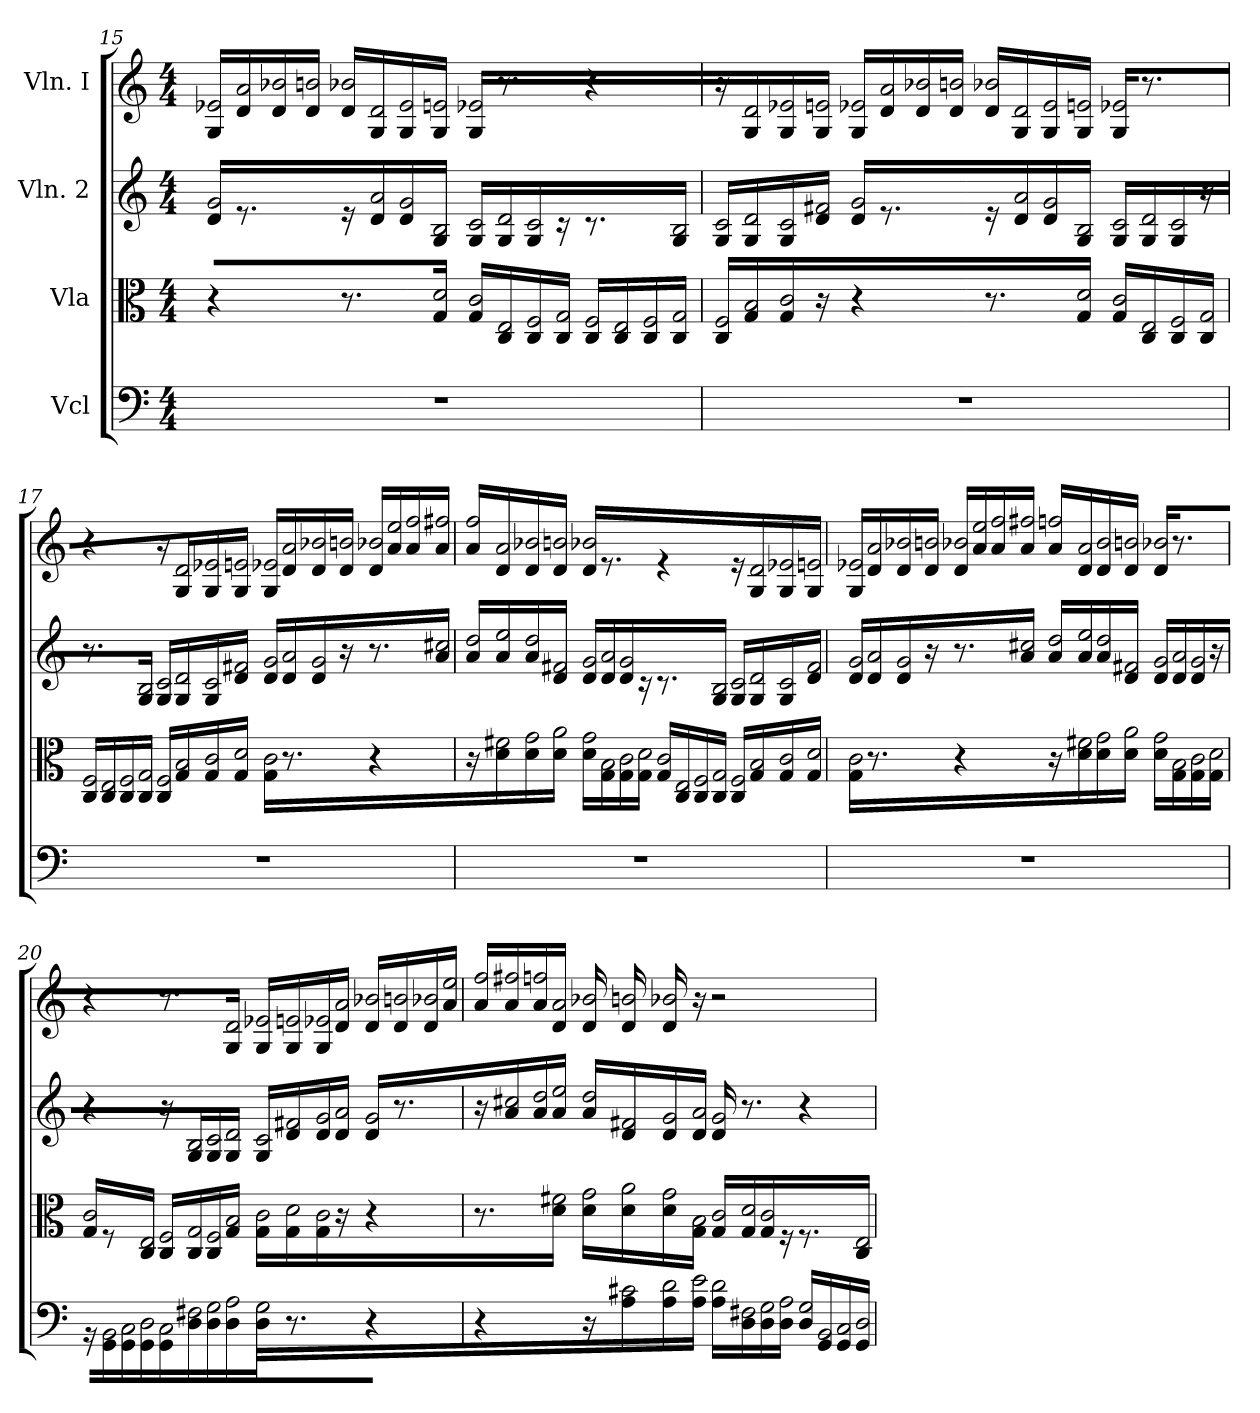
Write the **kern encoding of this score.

**kern	**kern	**kern	**kern
*part4	*part3	*part2	*part1
*staff4	*staff3	*staff2	*staff1
*I"Vcl	*I"Vla	*I"Vln. 2	*I"Vln. I
*clefF4	*clefC3	*clefG2	*clefG2
*k[]	*k[]	*k[]	*k[]
*C:	*C:	*C:	*C:
*M4/4	*M4/4	*M4/4	*M4/4
=15	=15	=15	=15
!	!	!LO:N:n=2:head=open	!LO:N:n=2:head=open
1r	4r	16d 16gLL	16G 16e-XLL
!	!	!	!LO:N:n=2:head=open
.	.	8.r	16d 16a
!	!	!	!LO:N:n=2:head=open
.	.	.	16d 16b-X
!	!	!	!LO:N:n=2:head=open
.	.	.	16d 16bnJJ
!	!	!	!LO:N:n=2:head=open
.	8.r	16r	16d 16b-XLL
!	!	!LO:N:n=2:head=open	!LO:N:n=2:head=open
.	.	16d 16a	16G 16d
!	!	!LO:N:n=2:head=open	!LO:N:n=2:head=open
.	.	16d 16g	16G 16e-
!	!LO:N:n=2:head=open	!LO:N:n=2:head=open	!LO:N:n=2:head=open
.	16G 16dJJ	16G 16BJJ	16G 16enJJ
!	!LO:N:n=2:head=open	!LO:N:n=2:head=open	!LO:N:n=2:head=open
.	16G 16cLL	16G 16cLL	16G 16e-XLL
!	!LO:N:n=2:head=open	!LO:N:n=2:head=open	!
.	16C 16E	16G 16d	8.r
!	!LO:N:n=2:head=open	!LO:N:n=2:head=open	!
.	16C 16F	16G 16c	.
!	!LO:N:n=2:head=open	!	!
.	16C 16GJJ	16r	.
!	!LO:N:n=2:head=open	!	!
.	16C 16FLL	8.r	4r
!	!LO:N:n=2:head=open	!	!
.	16C 16E	.	.
!	!LO:N:n=2:head=open	!	!
.	16C 16F	.	.
!	!LO:N:n=2:head=open	!LO:N:n=2:head=open	!
.	16C 16GJJ	16G 16BJJ	.
=16	=16	=16	=16
!	!LO:N:n=2:head=open	!LO:N:n=2:head=open	!
1r	16C 16FLL	16G 16cLL	16r
!	!LO:N:n=2:head=open	!LO:N:n=2:head=open	!LO:N:n=2:head=open
.	16G 16B	16G 16d	16G 16d
!	!LO:N:n=2:head=open	!LO:N:n=2:head=open	!LO:N:n=2:head=open
.	16G 16c	16G 16c	16G 16e-X
!	!	!LO:N:n=2:head=open	!LO:N:n=2:head=open
.	16r	16d 16f#XJJ	16G 16enJJ
!	!	!LO:N:n=2:head=open	!LO:N:n=2:head=open
.	4r	16d 16gLL	16G 16e-XLL
!	!	!	!LO:N:n=2:head=open
.	.	8.r	16d 16a
!	!	!	!LO:N:n=2:head=open
.	.	.	16d 16b-X
!	!	!	!LO:N:n=2:head=open
.	.	.	16d 16bnJJ
!	!	!	!LO:N:n=2:head=open
.	8.r	16r	16d 16b-XLL
!	!	!LO:N:n=2:head=open	!LO:N:n=2:head=open
.	.	16d 16a	16G 16d
!	!	!LO:N:n=2:head=open	!LO:N:n=2:head=open
.	.	16d 16g	16G 16e-
!	!LO:N:n=2:head=open	!LO:N:n=2:head=open	!LO:N:n=2:head=open
.	16G 16dJJ	16G 16BJJ	16G 16enJJ
!	!LO:N:n=2:head=open	!LO:N:n=2:head=open	!LO:N:n=2:head=open
.	16G 16cLL	16G 16cLL	16G 16e-XLL
!	!LO:N:n=2:head=open	!LO:N:n=2:head=open	!
.	16C 16E	16G 16d	8.r
!	!LO:N:n=2:head=open	!LO:N:n=2:head=open	!
.	16C 16F	16G 16c	.
!	!LO:N:n=2:head=open	!	!
.	16C 16GJJ	16r	.
=17	=17	=17	=17
!	!LO:N:n=2:head=open	!	!
1r	16C 16FLL	8.r	4r
!	!LO:N:n=2:head=open	!	!
.	16C 16E	.	.
!	!LO:N:n=2:head=open	!	!
.	16C 16F	.	.
!	!LO:N:n=2:head=open	!LO:N:n=2:head=open	!
.	16C 16GJJ	16G 16BJJ	.
!	!LO:N:n=2:head=open	!LO:N:n=2:head=open	!
.	16C 16FLL	16G 16cLL	16r
!	!LO:N:n=2:head=open	!LO:N:n=2:head=open	!LO:N:n=2:head=open
.	16G 16B	16G 16d	16G 16d
!	!LO:N:n=2:head=open	!LO:N:n=2:head=open	!LO:N:n=2:head=open
.	16G 16c	16G 16c	16G 16e-X
!	!LO:N:n=2:head=open	!LO:N:n=2:head=open	!LO:N:n=2:head=open
.	16G 16dJJ	16d 16f#XJJ	16G 16enJJ
!	!LO:N:n=2:head=open	!LO:N:n=2:head=open	!LO:N:n=2:head=open
.	16G 16cLL	16d 16gLL	16G 16e-XLL
!	!	!LO:N:n=2:head=open	!LO:N:n=2:head=open
.	8.r	16d 16a	16d 16a
!	!	!LO:N:n=2:head=open	!LO:N:n=2:head=open
.	.	16d 16g	16d 16b-X
!	!	!	!LO:N:n=2:head=open
.	.	16r	16d 16bnJJ
!	!	!	!LO:N:n=2:head=open
.	4r	8.r	16d 16b-XLL
!	!	!	!LO:N:n=2:head=open
.	.	.	16a 16ee
!	!	!	!LO:N:n=2:head=open
.	.	.	16a 16ff
!	!	!LO:N:n=2:head=open	!LO:N:n=2:head=open
.	.	16a 16cc#XJJ	16a 16ff#XJJ
=18	=18	=18	=18
!	!	!LO:N:n=2:head=open	!LO:N:n=2:head=open
1r	16r	16a 16ddLL	16a 16ffLL
!	!LO:N:n=2:head=open	!LO:N:n=2:head=open	!LO:N:n=2:head=open
.	16d 16f#X	16a 16ee	16d 16a
!	!LO:N:n=2:head=open	!LO:N:n=2:head=open	!LO:N:n=2:head=open
.	16d 16g	16a 16dd	16d 16b-X
!	!LO:N:n=2:head=open	!LO:N:n=2:head=open	!LO:N:n=2:head=open
.	16d 16aJJ	16d 16f#XJJ	16d 16bnJJ
!	!LO:N:n=2:head=open	!LO:N:n=2:head=open	!LO:N:n=2:head=open
.	16d 16gLL	16d 16gLL	16d 16b-XLL
!	!LO:N:n=2:head=open	!LO:N:n=2:head=open	!
.	16G 16B	16d 16a	8.r
!	!LO:N:n=2:head=open	!LO:N:n=2:head=open	!
.	16G 16c	16d 16g	.
!	!LO:N:n=2:head=open	!	!
.	16G 16dJJ	16r	.
!	!LO:N:n=2:head=open	!	!
.	16G 16cLL	8.r	4r
!	!LO:N:n=2:head=open	!	!
.	16C 16E	.	.
!	!LO:N:n=2:head=open	!	!
.	16C 16F	.	.
!	!LO:N:n=2:head=open	!LO:N:n=2:head=open	!
.	16C 16GJJ	16G 16BJJ	.
!	!LO:N:n=2:head=open	!LO:N:n=2:head=open	!
.	16C 16FLL	16G 16cLL	16r
!	!LO:N:n=2:head=open	!LO:N:n=2:head=open	!LO:N:n=2:head=open
.	16G 16B	16G 16d	16G 16d
!	!LO:N:n=2:head=open	!LO:N:n=2:head=open	!LO:N:n=2:head=open
.	16G 16c	16G 16c	16G 16e-X
!	!LO:N:n=2:head=open	!LO:N:n=2:head=open	!LO:N:n=2:head=open
.	16G 16dJJ	16d 16f#JJ	16G 16enJJ
=19	=19	=19	=19
!	!LO:N:n=2:head=open	!LO:N:n=2:head=open	!LO:N:n=2:head=open
1r	16G 16cLL	16d 16gLL	16G 16e-XLL
!	!	!LO:N:n=2:head=open	!LO:N:n=2:head=open
.	8.r	16d 16a	16d 16a
!	!	!LO:N:n=2:head=open	!LO:N:n=2:head=open
.	.	16d 16g	16d 16b-X
!	!	!	!LO:N:n=2:head=open
.	.	16r	16d 16bnJJ
!	!	!	!LO:N:n=2:head=open
.	4r	8.r	16d 16b-XLL
!	!	!	!LO:N:n=2:head=open
.	.	.	16a 16ee
!	!	!	!LO:N:n=2:head=open
.	.	.	16a 16ff
!	!	!LO:N:n=2:head=open	!LO:N:n=2:head=open
.	.	16a 16cc#XJJ	16a 16ff#XJJ
!	!	!LO:N:n=2:head=open	!LO:N:n=2:head=open
.	16r	16a 16ddLL	16a 16ffnLL
!	!LO:N:n=2:head=open	!LO:N:n=2:head=open	!LO:N:n=2:head=open
.	16d 16f#X	16a 16ee	16d 16a
!	!LO:N:n=2:head=open	!LO:N:n=2:head=open	!LO:N:n=2:head=open
.	16d 16g	16a 16dd	16d 16b-
!	!LO:N:n=2:head=open	!LO:N:n=2:head=open	!LO:N:n=2:head=open
.	16d 16aJJ	16d 16f#XJJ	16d 16bnJJ
!	!LO:N:n=2:head=open	!LO:N:n=2:head=open	!LO:N:n=2:head=open
.	16d 16gLL	16d 16gLL	16d 16b-XLL
!	!LO:N:n=2:head=open	!LO:N:n=2:head=open	!
.	16G 16B	16d 16a	8.r
!	!LO:N:n=2:head=open	!LO:N:n=2:head=open	!
.	16G 16c	16d 16g	.
!	!LO:N:n=2:head=open	!	!
.	16G 16dJJ	16r	.
=20	=20	=20	=20
!	!LO:N:n=2:head=open	!	!
16r	16G 16cLL	4r	4r
!LO:N:n=2:head=open	!	!	!
16GG 16BB	8r	.	.
!LO:N:n=2:head=open	!	!	!
16GG 16C	.	.	.
!LO:N:n=2:head=open	!LO:N:n=2:head=open	!	!
16GG 16DJJ	16C 16EJJ	.	.
!LO:N:n=2:head=open	!LO:N:n=2:head=open	!	!
16GG 16CLL	16C 16FLL	16r	8.r
!LO:N:n=2:head=open	!LO:N:n=2:head=open	!LO:N:n=2:head=open	!
16D 16F#X	16C 16G	16G 16B	.
!LO:N:n=2:head=open	!LO:N:n=2:head=open	!LO:N:n=2:head=open	!
16D 16G	16C 16F	16G 16c	.
!LO:N:n=2:head=open	!LO:N:n=2:head=open	!LO:N:n=2:head=open	!LO:N:n=2:head=open
16D 16AJJ	16G 16BJJ	16G 16dJJ	16G 16dJJ
!LO:N:n=2:head=open	!LO:N:n=2:head=open	!LO:N:n=2:head=open	!LO:N:n=2:head=open
16D 16GLL	16G 16cLL	16G 16cLL	16G 16e-XLL
!	!LO:N:n=2:head=open	!LO:N:n=2:head=open	!LO:N:n=2:head=open
8.r	16G 16d	16d 16f#X	16G 16en
!	!LO:N:n=2:head=open	!LO:N:n=2:head=open	!LO:N:n=2:head=open
.	16G 16c	16d 16g	16G 16e-X
!	!	!LO:N:n=2:head=open	!LO:N:n=2:head=open
.	16r	16d 16aJJ	16d 16aJJ
!	!	!LO:N:n=2:head=open	!LO:N:n=2:head=open
4r	4r	16d 16gLL	16d 16b-XLL
!	!	!	!LO:N:n=2:head=open
.	.	8.r	16d 16bn
!	!	!	!LO:N:n=2:head=open
.	.	.	16d 16b-X
!	!	!	!LO:N:n=2:head=open
.	.	.	16a 16eeJJ
=21	=21	=21	=21
!	!	!	!LO:N:n=2:head=open
4r	8.r	16r	16a 16ffLL
!	!	!LO:N:n=2:head=open	!LO:N:n=2:head=open
.	.	16a 16cc#X	16a 16ff#X
!	!	!LO:N:n=2:head=open	!LO:N:n=2:head=open
.	.	16a 16dd	16a 16ffn
!	!LO:N:n=2:head=open	!LO:N:n=2:head=open	!LO:N:n=2:head=open
.	16d 16f#XJJ	16a 16eeJJ	16d 16aJJ
!	!LO:N:n=2:head=open	!LO:N:n=2:head=open	!LO:N:n=2:head=open
16r	16d 16gLL	16a 16ddLL	16d 16b-XLL
!LO:N:n=2:head=open	!LO:N:n=2:head=open	!LO:N:n=2:head=open	!LO:N:n=2:head=open
16A 16c#X	16d 16a	16d 16f#X	16d 16bn
!LO:N:n=2:head=open	!LO:N:n=2:head=open	!LO:N:n=2:head=open	!LO:N:n=2:head=open
16A 16d	16d 16g	16d 16g	16d 16b-X
!LO:N:n=2:head=open	!LO:N:n=2:head=open	!LO:N:n=2:head=open	!
16A 16eJJ	16G 16BJJ	16d 16aJJ	16r
!LO:N:n=2:head=open	!LO:N:n=2:head=open	!LO:N:n=2:head=open	!
16A 16dLL	16G 16cLL	16d 16gLL	2r
!LO:N:n=2:head=open	!LO:N:n=2:head=open	!	!
16D 16F#X	16G 16d	8.r	.
!LO:N:n=2:head=open	!LO:N:n=2:head=open	!	!
16D 16G	16G 16c	.	.
!LO:N:n=2:head=open	!	!	!
16D 16AJJ	16r	.	.
!LO:N:n=2:head=open	!	!	!
16D 16GLL	8.r	4r	.
!LO:N:n=2:head=open	!	!	!
16GG 16BB	.	.	.
!LO:N:n=2:head=open	!	!	!
16GG 16C	.	.	.
!LO:N:n=2:head=open	!LO:N:n=2:head=open	!	!
16GG 16DJJ	16C 16EJJ	.	.
=	=	=	=
*-	*-	*-	*-
